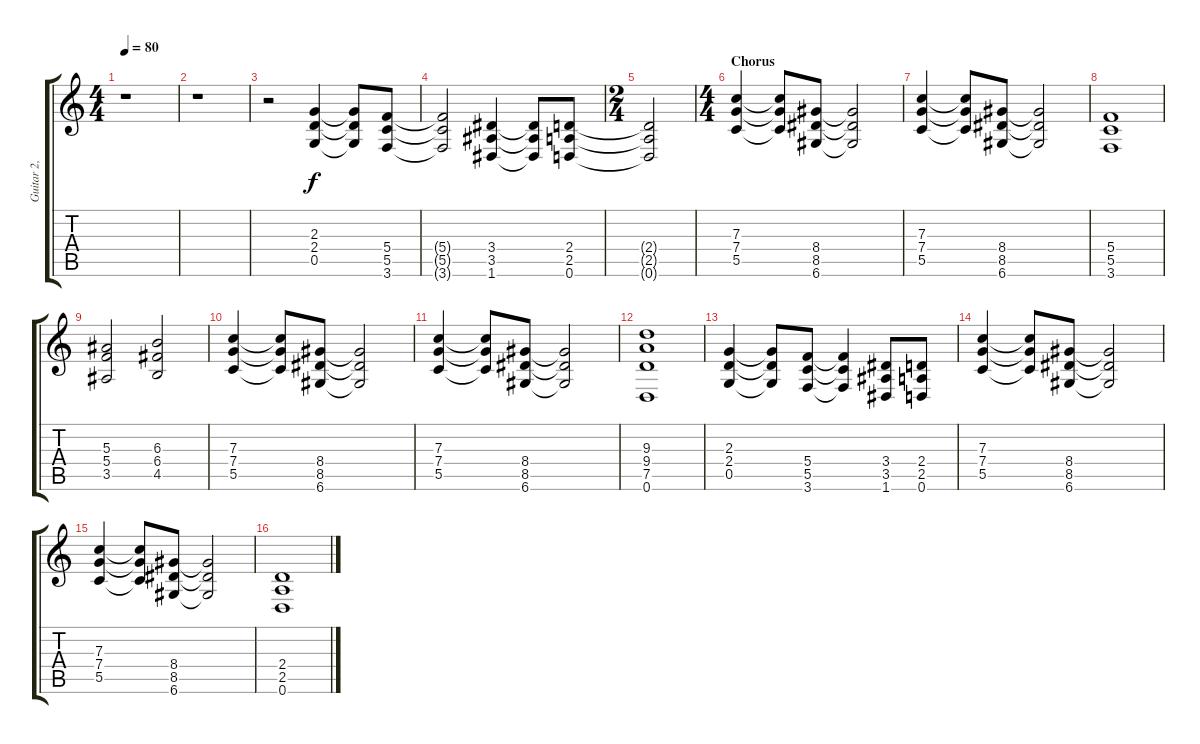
\track ("Guitar 2, Flavia" "Guitar 2, ") {instrument distortionguitar}
\staff {score tabs}
\tuning (D4 A3 F3 C3 G2 D2) {hide}
\ts (4 4)
\tempo 80
\clef g2
\ks c
r.1{dy f} |
r.1 |
r.2 (2.3 2.4 0.5).4 (2.3{t} 2.4{t} 0.5{t}).8 (5.4 5.5 3.6).8 |
(5.4{t} 5.5{t} 3.6{t}).2 (3.4 3.5 1.6).4 (3.4{t} 3.5{t} 1.6{t}).8 (2.4 2.5 0.6).8 |
\ts (2 4)
(2.4{t} 2.5{t} 0.6{t}).2 |
\ts (4 4)
\section ("" "Chorus")
(7.3 7.4 5.5).4 (7.3{t} 7.4{t} 5.5{t}).8 (8.4 8.5 6.6).8 (8.4{t} 8.5{t} 6.6{t}).2 |
(7.3 7.4 5.5).4 (7.3{t} 7.4{t} 5.5{t}).8 (8.4 8.5 6.6).8 (8.4{t} 8.5{t} 6.6{t}).2 |
(5.4 5.5 3.6).1 |
(5.3 5.4 3.5).2 (6.3 6.4 4.5).2 |
(7.3 7.4 5.5).4 (7.3{t} 7.4{t} 5.5{t}).8 (8.4 8.5 6.6).8 (8.4{t} 8.5{t} 6.6{t}).2 |
(7.3 7.4 5.5).4 (7.3{t} 7.4{t} 5.5{t}).8 (8.4 8.5 6.6).8 (8.4{t} 8.5{t} 6.6{t}).2 |
(9.3 9.4 7.5 0.6).1 |
(2.3 2.4 0.5).4 (2.3{t} 2.4{t} 0.5{t}).8 (5.4 5.5 3.6).8 (5.4{t} 5.5{t} 3.6{t}).4 (3.4 3.5 1.6).8 (2.4 2.5 0.6).8 |
(7.3 7.4 5.5).4 (7.3{t} 7.4{t} 5.5{t}).8 (8.4 8.5 6.6).8 (8.4{t} 8.5{t} 6.6{t}).2 |
(7.3 7.4 5.5).4 (7.3{t} 7.4{t} 5.5{t}).8 (8.4 8.5 6.6).8 (8.4{t} 8.5{t} 6.6{t}).2 |
(2.4 2.5 0.6).1
